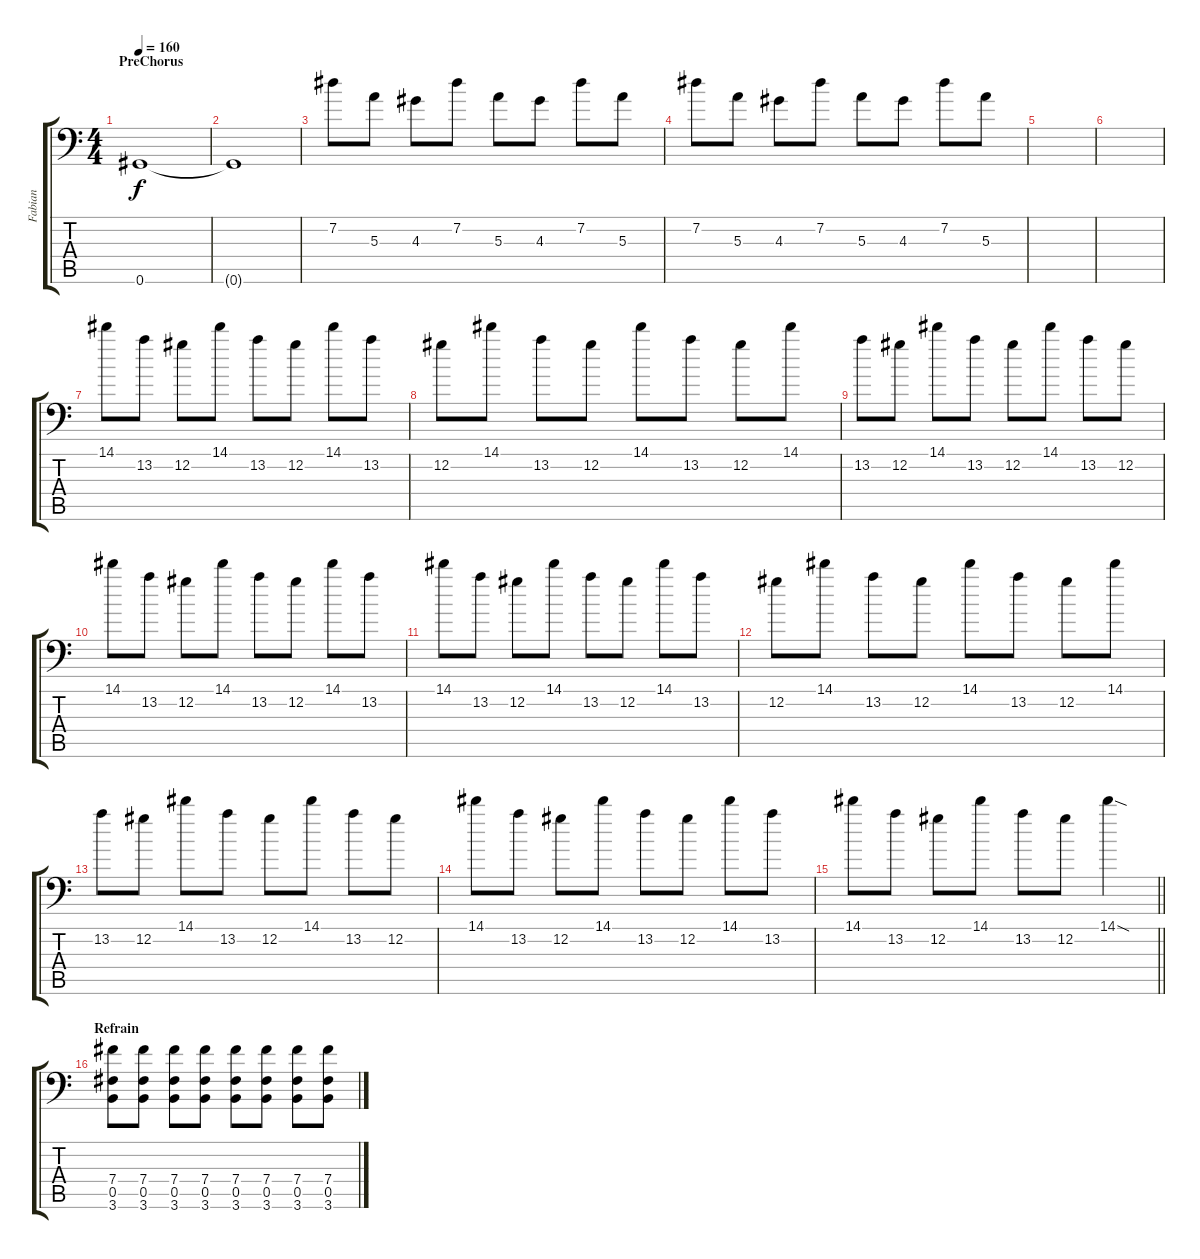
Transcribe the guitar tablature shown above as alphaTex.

\track ("Fabian" "Fabian") {instrument overdrivenguitar}
\staff {score tabs}
\tuning (Db4 Ab3 E3 B2 Gb2 Ab1) {hide}
\ts (4 4)
\section ("" "PreChorus")
\tempo 160
\clef f4
\ks c
0.6.1{dy f} |
0.6{t}.1 |
7.2.8 5.3.8 4.3.8 7.2.8 5.3.8 4.3.8 7.2.8 5.3.8 |
7.2.8 5.3.8 4.3.8 7.2.8 5.3.8 4.3.8 7.2.8 5.3.8 |
|
|
14.1.8 13.2.8 12.2.8 14.1.8 13.2.8 12.2.8 14.1.8 13.2.8 |
12.2.8 14.1.8 13.2.8 12.2.8 14.1.8 13.2.8 12.2.8 14.1.8 |
13.2.8 12.2.8 14.1.8 13.2.8 12.2.8 14.1.8 13.2.8 12.2.8 |
14.1.8 13.2.8 12.2.8 14.1.8 13.2.8 12.2.8 14.1.8 13.2.8 |
14.1.8 13.2.8 12.2.8 14.1.8 13.2.8 12.2.8 14.1.8 13.2.8 |
12.2.8 14.1.8 13.2.8 12.2.8 14.1.8 13.2.8 12.2.8 14.1.8 |
13.2.8 12.2.8 14.1.8 13.2.8 12.2.8 14.1.8 13.2.8 12.2.8 |
14.1.8 13.2.8 12.2.8 14.1.8 13.2.8 12.2.8 14.1.8 13.2.8 |
\barLineRight lightlight
14.1.8 13.2.8 12.2.8 14.1.8 13.2.8 12.2.8 14.1{sod}.4 |
\section ("" "Refrain")
(7.4 0.5 3.6).8 (7.4 0.5 3.6).8 (7.4 0.5 3.6).8 (7.4 0.5 3.6).8 (7.4 0.5 3.6).8 (7.4 0.5 3.6).8 (7.4 0.5 3.6).8 (7.4 0.5 3.6).8
